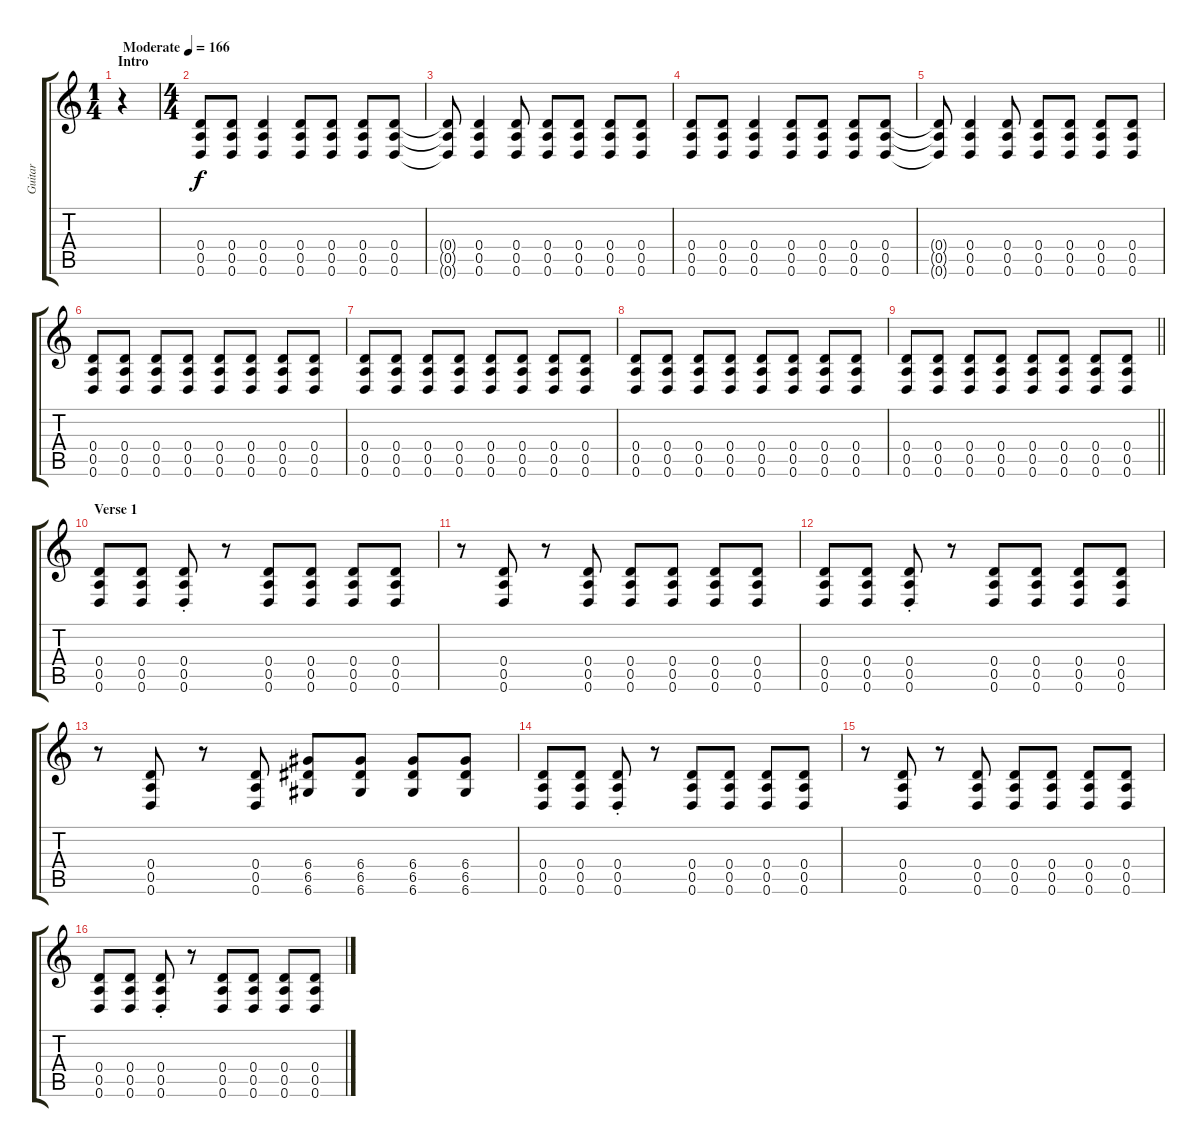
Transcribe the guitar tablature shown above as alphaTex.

\track ("Guitar" "Guitar") {instrument distortionguitar}
\staff {score tabs}
\tuning (E4 B3 G3 D3 A2 D2) {hide}
\ts (1 4)
\section ("" "Intro")
\tempo (166 "Moderate")
\clef g2
\ks c
r.4{dy f volume 10 instrument distortionguitar} |
\ts (4 4)
(0.4 0.5 0.6).8 (0.4 0.5 0.6).8 (0.4 0.5 0.6).4 (0.4 0.5 0.6).8 (0.4 0.5 0.6).8 (0.4 0.5 0.6).8 (0.4 0.5 0.6).8 |
(0.4{t} 0.5{t} 0.6{t}).8 (0.4 0.5 0.6).4 (0.4 0.5 0.6).8 (0.4 0.5 0.6).8 (0.4 0.5 0.6).8 (0.4 0.5 0.6).8 (0.4 0.5 0.6).8 |
(0.4 0.5 0.6).8 (0.4 0.5 0.6).8 (0.4 0.5 0.6).4 (0.4 0.5 0.6).8 (0.4 0.5 0.6).8 (0.4 0.5 0.6).8 (0.4 0.5 0.6).8 |
(0.4{t} 0.5{t} 0.6{t}).8 (0.4 0.5 0.6).4 (0.4 0.5 0.6).8 (0.4 0.5 0.6).8 (0.4 0.5 0.6).8 (0.4 0.5 0.6).8 (0.4 0.5 0.6).8 |
(0.4 0.5 0.6).8{volume 16} (0.4 0.5 0.6).8 (0.4 0.5 0.6).8 (0.4 0.5 0.6).8 (0.4 0.5 0.6).8 (0.4 0.5 0.6).8 (0.4 0.5 0.6).8 (0.4 0.5 0.6).8 |
(0.4 0.5 0.6).8 (0.4 0.5 0.6).8 (0.4 0.5 0.6).8 (0.4 0.5 0.6).8 (0.4 0.5 0.6).8 (0.4 0.5 0.6).8 (0.4 0.5 0.6).8 (0.4 0.5 0.6).8 |
(0.4 0.5 0.6).8 (0.4 0.5 0.6).8 (0.4 0.5 0.6).8 (0.4 0.5 0.6).8 (0.4 0.5 0.6).8 (0.4 0.5 0.6).8 (0.4 0.5 0.6).8 (0.4 0.5 0.6).8 |
\barLineRight lightlight
(0.4 0.5 0.6).8 (0.4 0.5 0.6).8 (0.4 0.5 0.6).8 (0.4 0.5 0.6).8 (0.4 0.5 0.6).8 (0.4 0.5 0.6).8 (0.4 0.5 0.6).8 (0.4 0.5 0.6).8 |
\section ("" "Verse 1")
(0.4 0.5 0.6).8{volume 12} (0.4 0.5 0.6).8 (0.4 0.5{st} 0.6{st}).8 r.8 (0.4 0.5 0.6).8 (0.4 0.5 0.6).8 (0.4 0.5 0.6).8 (0.4 0.5 0.6).8 |
r.8 (0.4 0.5 0.6).8 r.8 (0.4 0.5 0.6).8 (0.4 0.5 0.6).8 (0.4 0.5 0.6).8 (0.4 0.5 0.6).8 (0.4 0.5 0.6).8 |
(0.4 0.5 0.6).8 (0.4 0.5 0.6).8 (0.4 0.5{st} 0.6{st}).8 r.8 (0.4 0.5 0.6).8 (0.4 0.5 0.6).8 (0.4 0.5 0.6).8 (0.4 0.5 0.6).8 |
r.8 (0.4 0.5 0.6).8 r.8 (0.4 0.5 0.6).8 (6.4 6.5 6.6).8 (6.4 6.5 6.6).8 (6.4 6.5 6.6).8 (6.4 6.5 6.6).8 |
(0.4 0.5 0.6).8 (0.4 0.5 0.6).8 (0.4 0.5{st} 0.6{st}).8 r.8 (0.4 0.5 0.6).8 (0.4 0.5 0.6).8 (0.4 0.5 0.6).8 (0.4 0.5 0.6).8 |
r.8 (0.4 0.5 0.6).8 r.8 (0.4 0.5 0.6).8 (0.4 0.5 0.6).8 (0.4 0.5 0.6).8 (0.4 0.5 0.6).8 (0.4 0.5 0.6).8 |
(0.4 0.5 0.6).8 (0.4 0.5 0.6).8 (0.4 0.5{st} 0.6{st}).8 r.8 (0.4 0.5 0.6).8 (0.4 0.5 0.6).8 (0.4 0.5 0.6).8 (0.4 0.5 0.6).8
